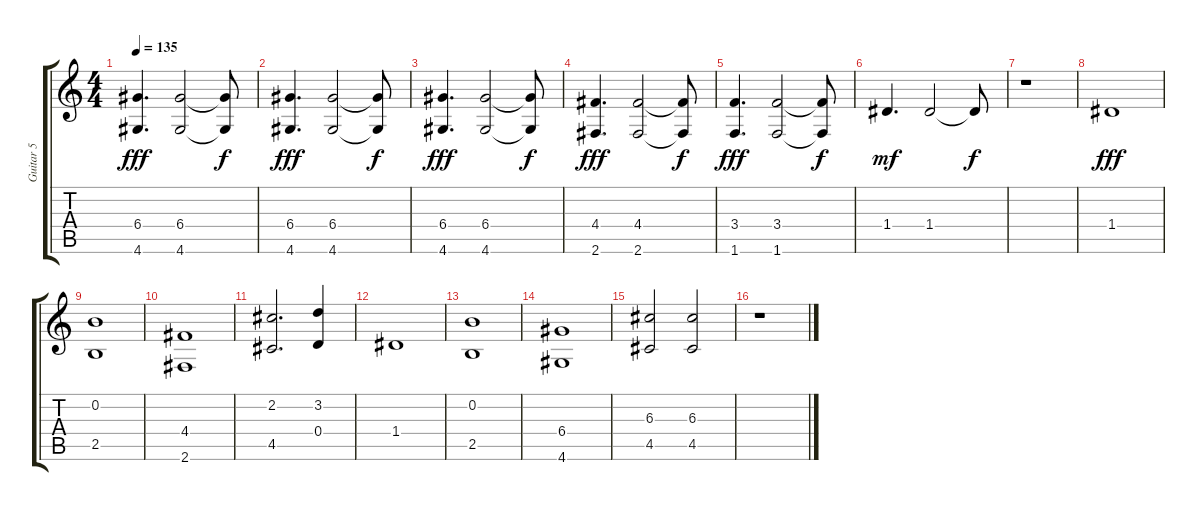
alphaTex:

\track ("Guitar 5" "Guitar 5") {instrument distortionguitar}
\staff {score tabs}
\tuning (E4 B3 G3 D3 A2 E2) {hide}
\ts (4 4)
\tempo 135
\clef g2
\ks c
(6.4 4.6).4{d dy fff} (6.4 4.6).2 (6.4{t} 4.6{t}).8{dy f} |
(6.4 4.6).4{d dy fff} (6.4 4.6).2 (6.4{t} 4.6{t}).8{dy f} |
(6.4 4.6).4{d dy fff} (6.4 4.6).2 (6.4{t} 4.6{t}).8{dy f} |
(4.4 2.6).4{d dy fff} (4.4 2.6).2 (4.4{t} 2.6{t}).8{dy f} |
(3.4 1.6).4{d dy fff} (3.4 1.6).2 (3.4{t} 1.6{t}).8{dy f} |
1.4.4{d dy mf} 1.4.2 1.4{t}.8{dy f} |
r.1 |
1.4.1{dy fff} |
(0.2 2.5).1 |
(4.4 2.6).1 |
(2.2 4.5).2{d} (3.2 0.4).4 |
1.4.1 |
(0.2 2.5).1 |
(6.4 4.6).1 |
(6.3 4.5).2 (6.3 4.5).2 |
r.1
